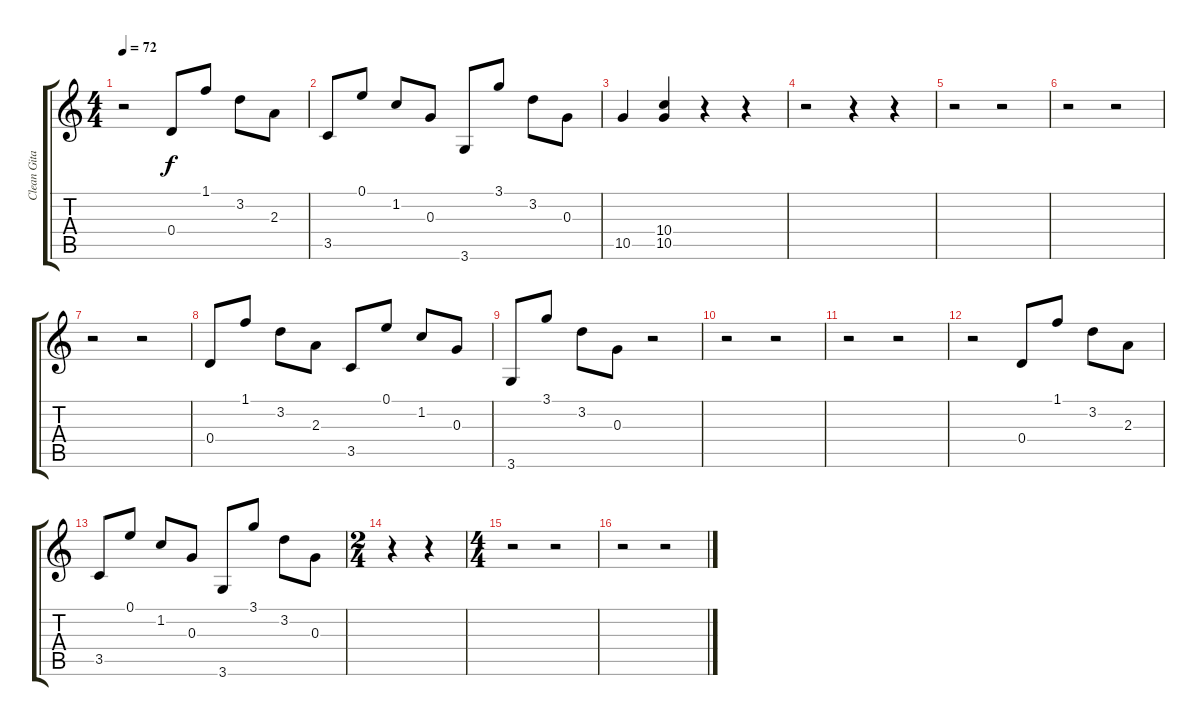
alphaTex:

\track ("Clean Gitarr" "Clean Gita") {instrument electricguitarclean}
\staff {score tabs}
\tuning (E4 B3 G3 D3 A2 E2) {hide}
\ts (4 4)
\tempo 72
\clef g2
\ks c
r.2{dy f} 0.4.8 1.1.8 3.2.8 2.3.8 |
3.5.8 0.1.8 1.2.8 0.3.8 3.6.8 3.1.8 3.2.8 0.3.8 |
10.5.4 (10.4 10.5).4 r.4 r.4 |
r.2 r.4 r.4 |
r.2 r.2 |
r.2 r.2 |
r.2 r.2 |
0.4.8 1.1.8 3.2.8 2.3.8 3.5.8 0.1.8 1.2.8 0.3.8 |
3.6.8 3.1.8 3.2.8 0.3.8 r.2 |
r.2 r.2 |
r.2 r.2 |
r.2 0.4.8 1.1.8 3.2.8 2.3.8 |
3.5.8 0.1.8 1.2.8 0.3.8 3.6.8 3.1.8 3.2.8 0.3.8 |
\ts (2 4)
r.4 r.4 |
\ts (4 4)
r.2 r.2 |
r.2 r.2
